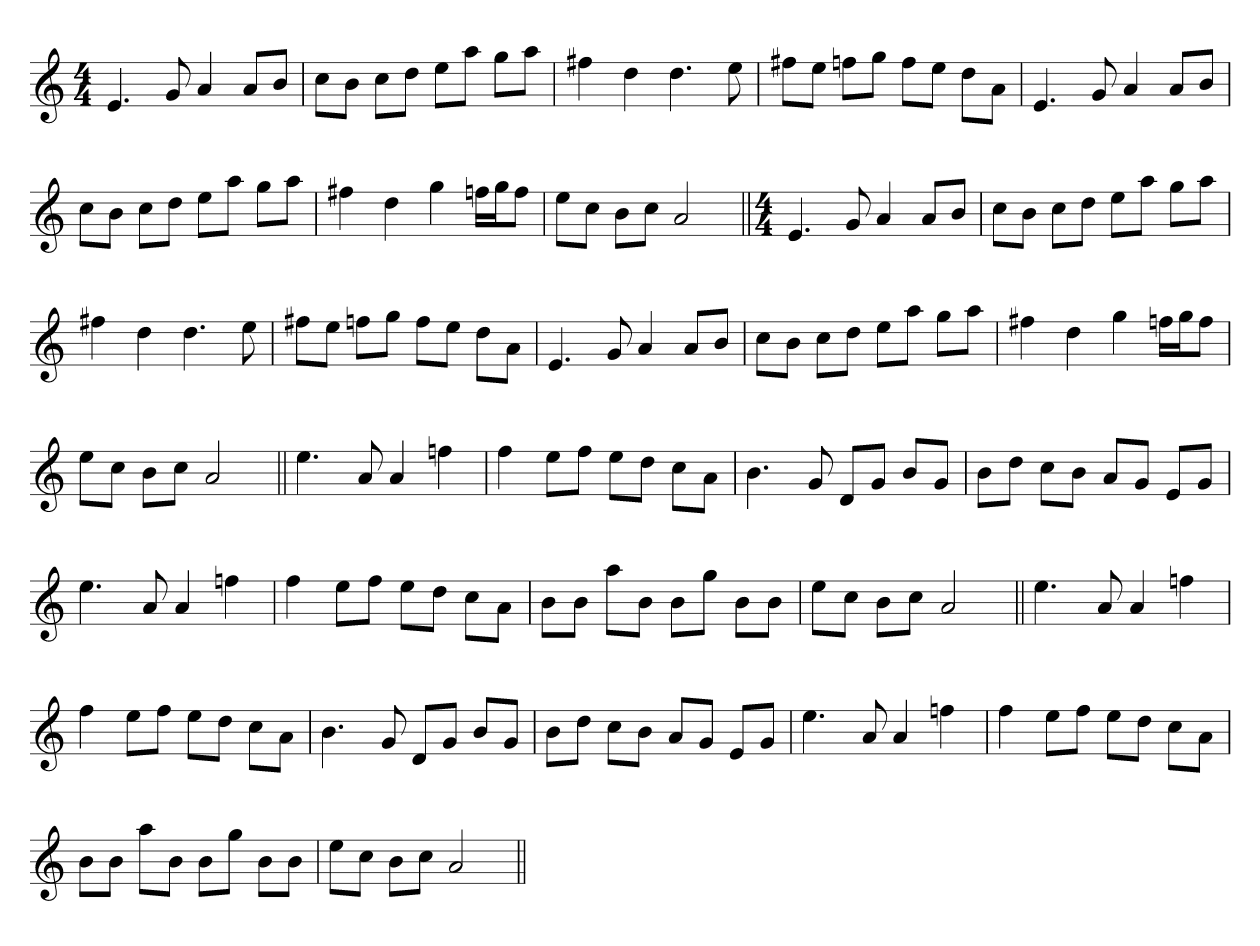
**kern
*part1
*staff1
*clefG2
*k[]
*M4/4
=1
4.e
8g
4a
8aL
8bJ
=
8ccL
8bJ
8ccL
8ddJ
8eeL
8aaJ
8ggL
8aaJ
=
4ff#X
4dd
4.dd
8ee
=
8ff#XL
8eeJ
8ffnL
8ggJ
8ffL
8eeJ
8ddL
8aJ
=
4.e
8g
4a
8aL
8bJ
=
8ccL
8bJ
8ccL
8ddJ
8eeL
8aaJ
8ggL
8aaJ
=
4ff#X
4dd
4gg
16ffnLL
16ggJ
8ffJ
=
8eeL
8ccJ
8bL
8ccJ
2a
=||
*M4/4
4.e
8g
4a
8aL
8bJ
=
8ccL
8bJ
8ccL
8ddJ
8eeL
8aaJ
8ggL
8aaJ
=
4ff#X
4dd
4.dd
8ee
=
8ff#XL
8eeJ
8ffnL
8ggJ
8ffL
8eeJ
8ddL
8aJ
=
4.e
8g
4a
8aL
8bJ
=
8ccL
8bJ
8ccL
8ddJ
8eeL
8aaJ
8ggL
8aaJ
=
4ff#X
4dd
4gg
16ffnLL
16ggJ
8ffJ
=
8eeL
8ccJ
8bL
8ccJ
2a
=||
4.ee
8a
4a
4ffn
=
4ff
8eeL
8ffJ
8eeL
8ddJ
8ccL
8aJ
=
4.b
8g
8dL
8gJ
8bL
8gJ
=
8bL
8ddJ
8ccL
8bJ
8aL
8gJ
8eL
8gJ
=
4.ee
8a
4a
4ffn
=
4ff
8eeL
8ffJ
8eeL
8ddJ
8ccL
8aJ
=
8bL
8bJ
8aaL
8bJ
8bL
8ggJ
8bL
8bJ
=
8eeL
8ccJ
8bL
8ccJ
2a
=||
4.ee
8a
4a
4ffn
=
4ff
8eeL
8ffJ
8eeL
8ddJ
8ccL
8aJ
=
4.b
8g
8dL
8gJ
8bL
8gJ
=
8bL
8ddJ
8ccL
8bJ
8aL
8gJ
8eL
8gJ
=
4.ee
8a
4a
4ffn
=
4ff
8eeL
8ffJ
8eeL
8ddJ
8ccL
8aJ
=
8bL
8bJ
8aaL
8bJ
8bL
8ggJ
8bL
8bJ
=
8eeL
8ccJ
8bL
8ccJ
2a
=||
*-
